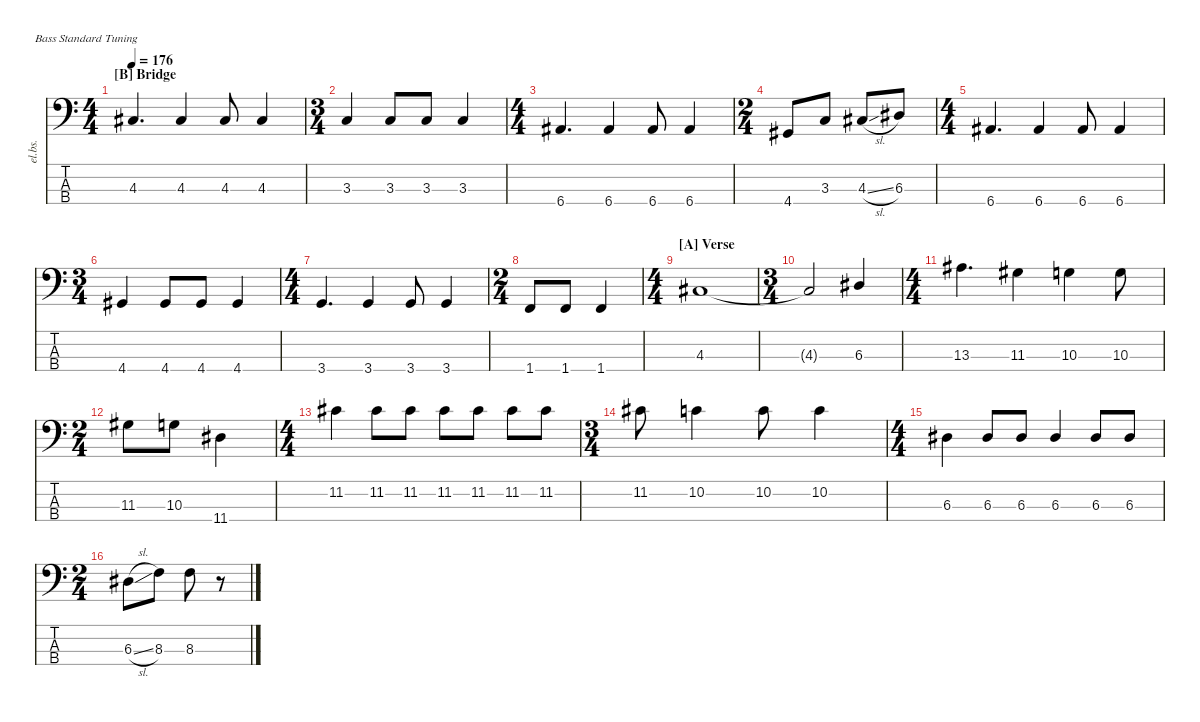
\defaultSystemsLayout 4
\hideDynamics
\bracketExtendMode nobrackets
\otherSystemsTrackNameOrientation horizontal
\track ("Bass" "el.bs.") {instrument electricbassfinger}
\staff {score tabs}
\tuning (G2 D2 A1 E1)
\ts (4 4)
\beaming (8 2 2 2 2)
\section ("B" "Bridge")
\tempo 176
\clef f4
\ks c
4.3{acc #}.4{d dy mf beam Up} 4.3{acc #}.4{beam Up} 4.3{acc #}.8{beam Up} 4.3{acc #}.4{beam Up} |
\ts (3 4)
\beaming (8 2 2 2)
3.3.4{beam Up} 3.3.8{beam Up} 3.3.8{beam Up} 3.3.4{beam Up} |
\ts (4 4)
\beaming (8 2 2 2 2)
6.4{acc #}.4{d beam Up} 6.4{acc #}.4{beam Up} 6.4{acc #}.8{beam Up} 6.4{acc #}.4{beam Up} |
\ts (2 4)
\beaming (8 2 2)
4.4{acc #}.8{beam Up} 3.3.8{beam Up} 4.3{sl acc #}.8{beam Up} 6.3{acc #}.8{beam Up} |
\ts (4 4)
\beaming (8 2 2 2 2)
6.4{acc #}.4{d beam Up} 6.4{acc #}.4{beam Up} 6.4{acc #}.8{beam Up} 6.4{acc #}.4{beam Up} |
\ts (3 4)
\beaming (8 2 2 2)
4.4{acc #}.4{beam Up} 4.4{acc #}.8{beam Up} 4.4{acc #}.8{beam Up} 4.4{acc #}.4{beam Up} |
\ts (4 4)
\beaming (8 2 2 2 2)
3.4.4{d beam Up} 3.4.4{beam Up} 3.4.8{beam Up} 3.4.4{beam Up} |
\ts (2 4)
\beaming (8 2 2)
1.4.8{beam Up} 1.4.8{beam Up} 1.4.4{beam Up} |
\ts (4 4)
\beaming (8 2 2 2 2)
\section ("A" "Verse")
4.3{acc #}.1{beam Up} |
\ts (3 4)
\beaming (8 2 2 2)
4.3{t acc #}.2{beam Up} 6.3{acc #}.4{beam Up} |
\ts (4 4)
\beaming (8 2 2 2 2)
13.3{acc #}.4{d beam Down} 11.3{acc #}.4{beam Down} 10.3.4{beam Down} 10.3.8{beam Down} |
\ts (2 4)
\beaming (8 2 2)
11.3{acc #}.8{beam Down} 10.3.8{beam Down} 11.4{acc #}.4{beam Down} |
\ts (4 4)
\beaming (8 2 2 2 2)
11.2{acc #}.4{beam Down} 11.2{acc #}.8{beam Down} 11.2{acc #}.8{beam Down} 11.2{acc #}.8{beam Down} 11.2{acc #}.8{beam Down} 11.2{acc #}.8{beam Down} 11.2{acc #}.8{beam Down} |
\ts (3 4)
\beaming (8 2 2 2)
11.2{acc #}.8{beam Down} 10.2.4{beam Down} 10.2.8{beam Down} 10.2.4{beam Down} |
\ts (4 4)
\beaming (8 2 2 2 2)
6.3{acc #}.4{beam Down} 6.3{acc #}.8{beam Up} 6.3{acc #}.8{beam Up} 6.3{acc #}.4{beam Up} 6.3{acc #}.8{beam Up} 6.3{acc #}.8{beam Up} |
\ts (2 4)
\beaming (8 2 2)
6.3{sl acc #}.8{beam Down} 8.3.8{beam Down} 8.3.8{beam Down} r.8{beam Down}
